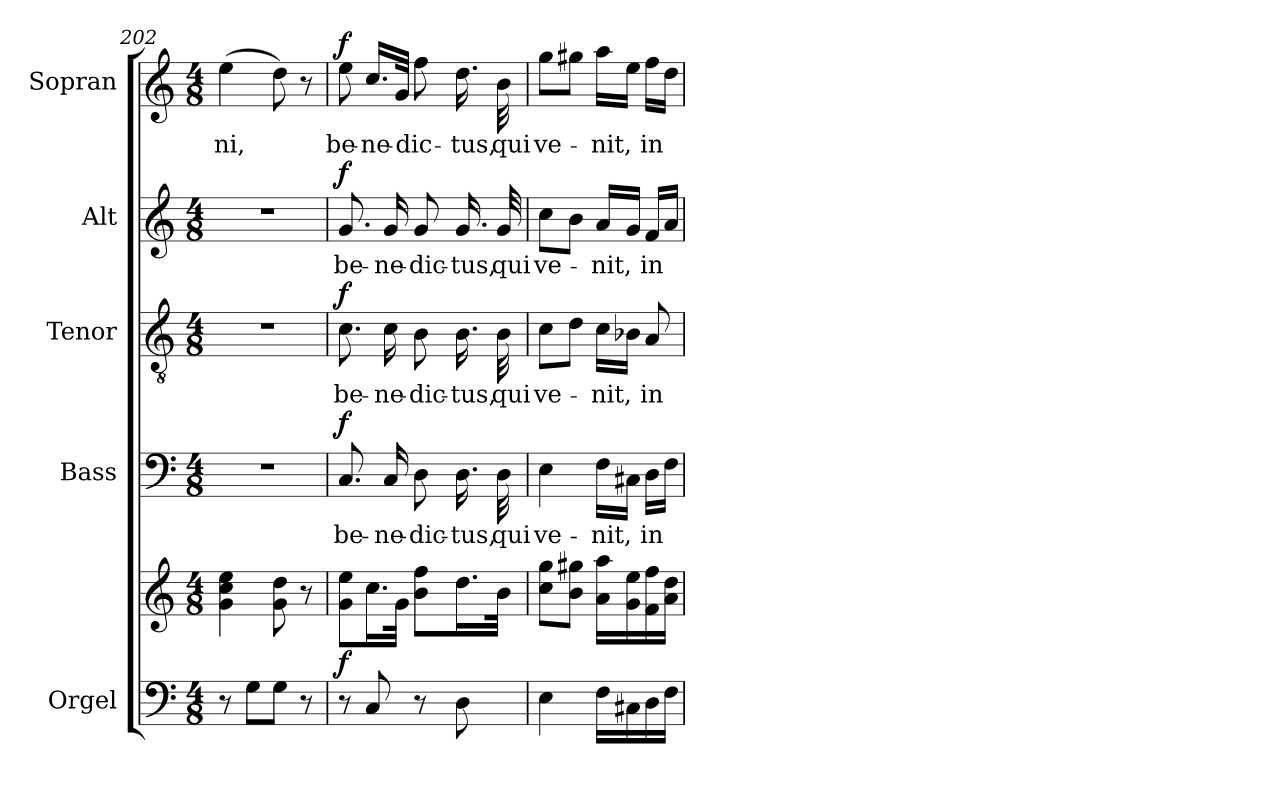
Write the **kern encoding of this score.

**kern	**kern	**dynam	**kern	**text	**dynam	**kern	**text	**dynam	**kern	**text	**dynam	**kern	**text	**dynam
*part5	*part5	*part5	*part4	*part4	*part4	*part3	*part3	*part3	*part2	*part2	*part2	*part1	*part1	*part1
*staff6	*staff5	*staff5/6	*staff4	*staff4	*staff4	*staff3	*staff3	*staff3	*staff2	*staff2	*staff2	*staff1	*staff1	*staff1
*I"Orgel	*	*	*I"Bass	*	*	*I"Tenor	*	*	*I"Alt	*	*	*I"Sopran	*	*
*I'Org.	*	*	*I'B	*	*	*I'T	*	*	*I'A	*	*	*I'S	*	*
*clefF4	*clefG2	*	*clefF4	*	*	*clefGv2	*	*	*clefG2	*	*	*clefG2	*	*
*k[]	*k[]	*	*k[]	*	*	*k[]	*	*	*k[]	*	*	*k[]	*	*
*C:	*C:	*	*C:	*	*	*C:	*	*	*C:	*	*	*C:	*	*
*M4/8	*M4/8	*	*M4/8	*	*	*M4/8	*	*	*M4/8	*	*	*M4/8	*	*
=202	=202	=202	=202	=202	=202	=202	=202	=202	=202	=202	=202	=202	=202	=202
!	!	!	!	!	!	!	!	!	!	!	!	!	!LO:LY:b	!
8r	4g\ 4cc\ 4ee\	.	2r	.	.	2r	.	.	2r	.	.	(>4ee\	-ni,	.
8G\L	.	.	.	.	.	.	.	.	.	.	.	.	.	.
8G\J	8g\ 8dd\	.	.	.	.	.	.	.	.	.	.	8dd\)	.	.
8r	8r	.	.	.	.	.	.	.	.	.	.	8r	.	.
!!LO:LB:g=z
=203	=203	=203	=203	=203	=203	=203	=203	=203	=203	=203	=203	=203	=203	=203
!	!	!LO:DY:b	!	!LO:LY:b	!LO:DY:a	!	!LO:LY:b	!LO:DY:a	!	!LO:LY:b	!LO:DY:a	!	!LO:LY:b	!LO:DY:a
8r	8g\ 8ee\L	f	8.C/	be-	f	8.c\	be-	f	8.g/	be-	f	8ee\	be-	f
!	!	!	!	!	!	!	!	!	!	!	!	!	!LO:LY:b	!
8C/	16.cc\L	.	.	.	.	.	.	.	.	.	.	16.cc/LL	-ne-	.
!	!	!	!	!LO:LY:b	!	!	!LO:LY:b	!	!	!LO:LY:b	!	!	!	!
.	.	.	16C/	-ne-	.	16c\	-ne-	.	16g/	-ne-	.	.	.	.
.	32g\JJk	.	.	.	.	.	.	.	.	.	.	32g/JJk	.	.
!	!	!	!	!LO:LY:b	!	!	!LO:LY:b	!	!	!LO:LY:b	!	!	!LO:LY:b	!
8r	8b\ 8ff\L	.	8D\	-dic-	.	8B\	-dic-	.	8g/	-dic-	.	8ff\	-dic-	.
!	!	!	!	!LO:LY:b	!	!	!LO:LY:b	!	!	!LO:LY:b	!	!	!LO:LY:b	!
8D\	16.dd\L	.	16.D\	-tus,	.	16.B\	-tus,	.	16.g/	-tus,	.	16.dd\	-tus,	.
!	!	!	!	!LO:LY:b	!	!	!LO:LY:b	!	!	!LO:LY:b	!	!	!LO:LY:b	!
.	32b\JJk	.	32D\	qui	.	32B\	qui	.	32g/	qui	.	32b\	qui	.
=204	=204	=204	=204	=204	=204	=204	=204	=204	=204	=204	=204	=204	=204	=204
!	!	!	!	!LO:LY:b	!	!	!LO:LY:b	!	!	!LO:LY:b	!	!	!LO:LY:b	!
4E\	8cc\ 8gg\L	.	4E\	ve-	.	8c\L	ve-	.	8cc\L	ve-	.	8gg\L	ve-	.
.	8b\ 8gg#X\J	.	.	.	.	8d\J	.	.	8b\J	.	.	8gg#X\J	.	.
!	!	!	!	!LO:LY:b	!	!	!LO:LY:b	!	!	!LO:LY:b	!	!	!LO:LY:b	!
16F\LL	16a\ 16aa\LL	.	16F\LL	-nit,	.	16c\LL	-nit,	.	16a/LL	-nit,	.	16aa\LL	-nit,	.
16C#X\	16g\ 16ee\	.	16C#X\JJ	.	.	16B-X\JJ	.	.	16g/JJ	.	.	16ee\JJ	.	.
!	!	!	!	!LO:LY:b	!	!	!LO:LY:b	!	!	!LO:LY:b	!	!	!LO:LY:b	!
16D\	16f\ 16ff\	.	16D\LL	in	.	8A/	in	.	16f/LL	in	.	16ff\LL	in	.
16F\JJ	16a\ 16dd\JJ	.	16F\JJ	.	.	.	.	.	16a/JJ	.	.	16dd\JJ	.	.
=	=	=	=	=	=	=	=	=	=	=	=	=	=	=
*-	*-	*-	*-	*-	*-	*-	*-	*-	*-	*-	*-	*-	*-	*-
